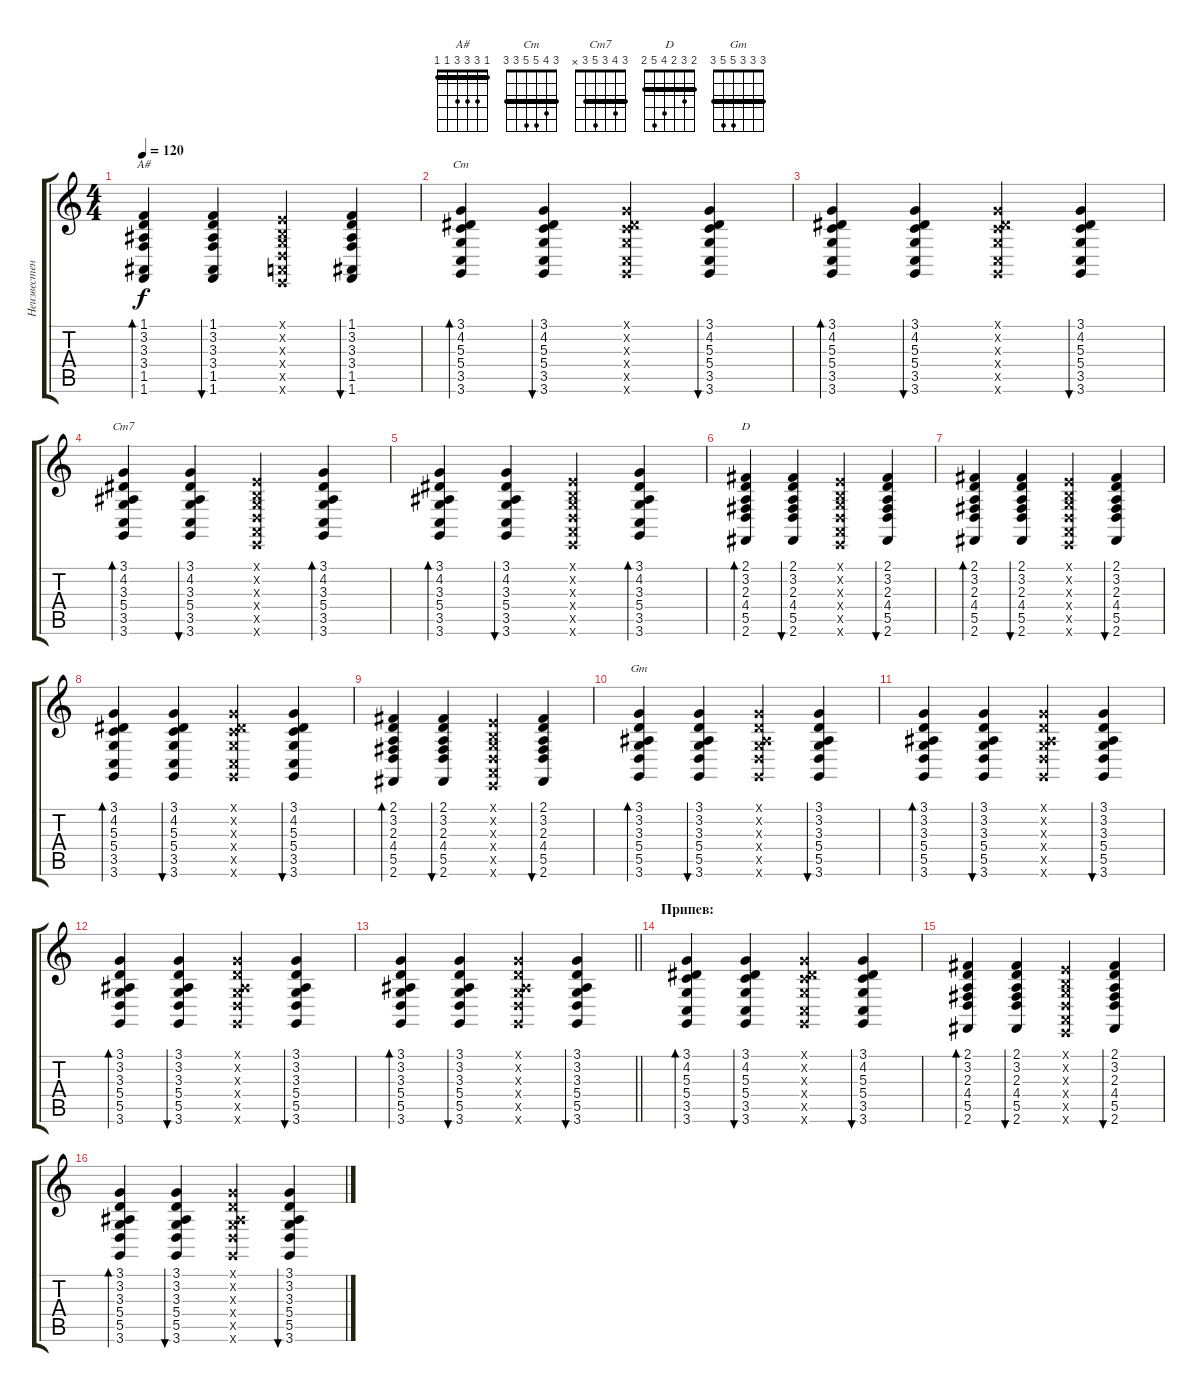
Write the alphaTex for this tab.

\track ("Неизвестен. Ищем" "Неизвестен") {instrument harpsichord}
\staff {score tabs}
\tuning (E4 B3 G3 D3 A2 E2) {hide}
\chord ("A#" 1 3 3 3 1 1) {barre 1}
\chord ("Cm" 3 4 5 5 3 3) {barre 3}
\chord ("Cm7" 3 4 3 5 3 x) {barre 3}
\chord ("D" 2 3 2 4 5 2) {barre 2}
\chord ("Gm" 3 3 3 5 5 3) {barre 3}
\ts (4 4)
\tempo 120
\clef g2
\ks c
(1.1 3.2 3.3 3.4 1.5 1.6).4{bd 60 ch "A#" dy f} (1.1 3.2 3.3 3.4 1.5 1.6).4{bu 60} (0.1{x} 0.2{x} 0.3{x} 0.4{x} 0.5{x} 0.6{x}).4 (1.1 3.2 3.3 3.4 1.5 1.6).4{bu 60} |
(3.1 4.2 5.3 5.4 3.5 3.6).4{bd 60 ch "Cm"} (3.1 4.2 5.3 5.4 3.5 3.6).4{bu 60} (3.1{x} 4.2{x} 5.3{x} 5.4{x} 3.5{x} 3.6{x}).4 (3.1 4.2 5.3 5.4 3.5 3.6).4{bu 60} |
(3.1 4.2 5.3 5.4 3.5 3.6).4{bd 60} (3.1 4.2 5.3 5.4 3.5 3.6).4{bu 60} (3.1{x} 4.2{x} 5.3{x} 5.4{x} 3.5{x} 3.6{x}).4 (3.1 4.2 5.3 5.4 3.5 3.6).4{bu 60} |
(3.1 4.2 3.3 5.4 3.5 3.6).4{bd 60 ch "Cm7"} (3.1 4.2 3.3 5.4 3.5 3.6).4{bu 60} (0.1{x} 0.2{x} 0.3{x} 0.4{x} 0.5{x} 0.6{x}).4 (3.1 4.2 3.3 5.4 3.5 3.6).4{bd 60} |
(3.1 4.2 3.3 5.4 3.5 3.6).4{bd 60} (3.1 4.2 3.3 5.4 3.5 3.6).4{bu 60} (0.1{x} 0.2{x} 0.3{x} 0.4{x} 0.5{x} 0.6{x}).4 (3.1 4.2 3.3 5.4 3.5 3.6).4{bd 60} |
(2.1 3.2 2.3 4.4 5.5 2.6).4{bd 60 ch "D"} (2.1 3.2 2.3 4.4 5.5 2.6).4{bu 60} (0.1{x} 0.2{x} 0.3{x} 0.4{x} 0.5{x} 0.6{x}).4 (2.1 3.2 2.3 4.4 5.5 2.6).4{bu 60} |
(2.1 3.2 2.3 4.4 5.5 2.6).4{bd 60} (2.1 3.2 2.3 4.4 5.5 2.6).4{bu 60} (0.1{x} 0.2{x} 0.3{x} 0.4{x} 0.5{x} 0.6{x}).4 (2.1 3.2 2.3 4.4 5.5 2.6).4{bu 60} |
(3.1 4.2 5.3 5.4 3.5 3.6).4{bd 60} (3.1 4.2 5.3 5.4 3.5 3.6).4{bu 60} (3.1{x} 4.2{x} 5.3{x} 5.4{x} 3.5{x} 3.6{x}).4 (3.1 4.2 5.3 5.4 3.5 3.6).4{bu 60} |
(2.1 3.2 2.3 4.4 5.5 2.6).4{bd 60} (2.1 3.2 2.3 4.4 5.5 2.6).4{bu 60} (0.1{x} 0.2{x} 0.3{x} 0.4{x} 0.5{x} 0.6{x}).4 (2.1 3.2 2.3 4.4 5.5 2.6).4{bu 60} |
(3.1 3.2 3.3 5.4 5.5 3.6).4{bd 60 ch "Gm"} (3.1 3.2 3.3 5.4 5.5 3.6).4{bu 60} (3.1{x} 3.2{x} 3.3{x} 5.4{x} 5.5{x} 3.6{x}).4 (3.1 3.2 3.3 5.4 5.5 3.6).4{bu 60} |
(3.1 3.2 3.3 5.4 5.5 3.6).4{bd 60} (3.1 3.2 3.3 5.4 5.5 3.6).4{bu 60} (3.1{x} 3.2{x} 3.3{x} 5.4{x} 5.5{x} 3.6{x}).4 (3.1 3.2 3.3 5.4 5.5 3.6).4{bu 60} |
(3.1 3.2 3.3 5.4 5.5 3.6).4{bd 60} (3.1 3.2 3.3 5.4 5.5 3.6).4{bu 60} (3.1{x} 3.2{x} 3.3{x} 5.4{x} 5.5{x} 3.6{x}).4 (3.1 3.2 3.3 5.4 5.5 3.6).4{bu 60} |
\barLineRight lightlight
(3.1 3.2 3.3 5.4 5.5 3.6).4{bd 60} (3.1 3.2 3.3 5.4 5.5 3.6).4{bu 60} (3.1{x} 3.2{x} 3.3{x} 5.4{x} 5.5{x} 3.6{x}).4 (3.1 3.2 3.3 5.4 5.5 3.6).4{bu 60} |
\section ("" "Припев:")
(3.1 4.2 5.3 5.4 3.5 3.6).4{bd 60} (3.1 4.2 5.3 5.4 3.5 3.6).4{bu 60} (3.1{x} 4.2{x} 5.3{x} 5.4{x} 3.5{x} 3.6{x}).4 (3.1 4.2 5.3 5.4 3.5 3.6).4{bu 60} |
(2.1 3.2 2.3 4.4 5.5 2.6).4{bd 60} (2.1 3.2 2.3 4.4 5.5 2.6).4{bu 60} (0.1{x} 0.2{x} 0.3{x} 0.4{x} 0.5{x} 0.6{x}).4 (2.1 3.2 2.3 4.4 5.5 2.6).4{bu 60} |
(3.1 3.2 3.3 5.4 5.5 3.6).4{bd 60} (3.1 3.2 3.3 5.4 5.5 3.6).4{bu 60} (3.1{x} 3.2{x} 3.3{x} 5.4{x} 5.5{x} 3.6{x}).4 (3.1 3.2 3.3 5.4 5.5 3.6).4{bu 60}
